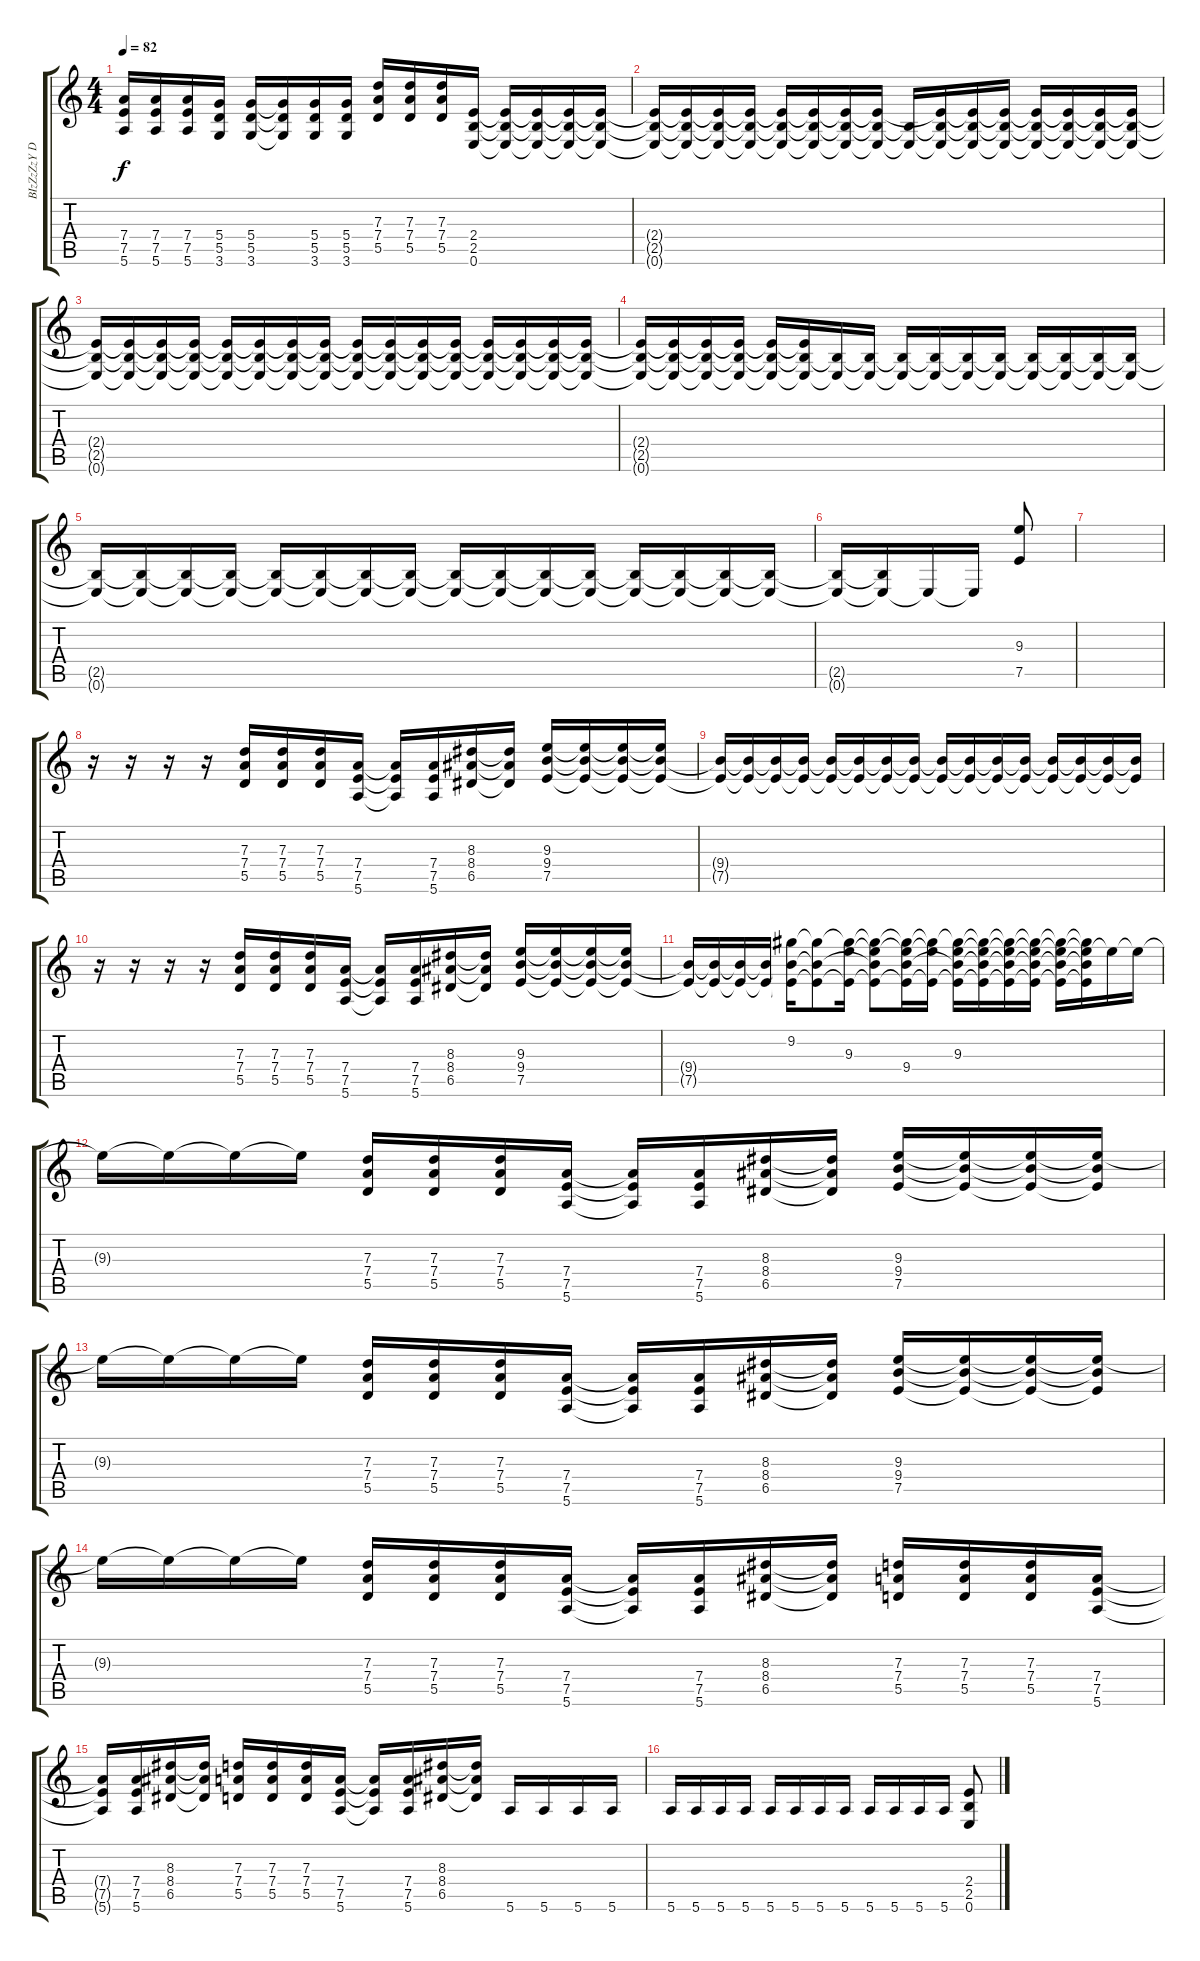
\track ("BIzZzZzY Dd" "BIzZzZzY D") {instrument distortionguitar}
\staff {score tabs}
\tuning (E4 B3 G3 D3 A2 E2) {hide}
\ts (4 4)
\tempo 82
\clef g2
\ks c
(7.4 7.5 5.6).16{dy f} (7.4 7.5 5.6).16 (7.4 7.5 5.6).16 (5.4 5.5 3.6).16 (5.4 5.5 3.6).16 (5.4{t} 5.5{t} 3.6{t}).16 (5.4 5.5 3.6).16 (5.4 5.5 3.6).16 (7.3 7.4 5.5).16 (7.3 7.4 5.5).16 (7.3 7.4 5.5).16 (2.4 2.5 0.6).16 (2.4{t} 2.5{t} 0.6{t}).16 (2.4{t} 2.5{t} 0.6{t}).16 (2.4{t} 2.5{t} 0.6{t}).16 (2.4{t} 2.5{t} 0.6{t}).16 |
(2.4{t} 2.5{t} 0.6{t}).16 (2.4{t} 2.5{t} 0.6{t}).16 (2.4{t} 2.5{t} 0.6{t}).16 (2.4{t} 2.5{t} 0.6{t}).16 (2.4{t} 2.5{t} 0.6{t}).16 (2.4{t} 2.5{t} 0.6{t}).16 (2.4{t} 2.5{t} 0.6{t}).16 (2.4{t} 2.5{t} 0.6{t}).16 (2.5{t} 0.6{t}).16 (2.4{t} 2.5{t} 0.6{t}).16 (2.4{t} 2.5{t} 0.6{t}).16 (2.4{t} 2.5{t} 0.6{t}).16 (2.4{t} 2.5{t} 0.6{t}).16 (2.4{t} 2.5{t} 0.6{t}).16 (2.4{t} 2.5{t} 0.6{t}).16 (2.4{t} 2.5{t} 0.6{t}).16 |
(2.4{t} 2.5{t} 0.6{t}).16 (2.4{t} 2.5{t} 0.6{t}).16 (2.4{t} 2.5{t} 0.6{t}).16 (2.4{t} 2.5{t} 0.6{t}).16 (2.4{t} 2.5{t} 0.6{t}).16 (2.4{t} 2.5{t} 0.6{t}).16 (2.4{t} 2.5{t} 0.6{t}).16 (2.4{t} 2.5{t} 0.6{t}).16 (2.4{t} 2.5{t} 0.6{t}).16 (2.4{t} 2.5{t} 0.6{t}).16 (2.4{t} 2.5{t} 0.6{t}).16 (2.4{t} 2.5{t} 0.6{t}).16 (2.4{t} 2.5{t} 0.6{t}).16 (2.4{t} 2.5{t} 0.6{t}).16 (2.4{t} 2.5{t} 0.6{t}).16 (2.4{t} 2.5{t} 0.6{t}).16 |
(2.4{t} 2.5{t} 0.6{t}).16 (2.4{t} 2.5{t} 0.6{t}).16 (2.4{t} 2.5{t} 0.6{t}).16 (2.4{t} 2.5{t} 0.6{t}).16 (2.4{t} 2.5{t} 0.6{t}).16 (2.4{t} 2.5{t} 0.6{t}).16 (2.5{t} 0.6{t}).16 (2.5{t} 0.6{t}).16 (2.5{t} 0.6{t}).16 (2.5{t} 0.6{t}).16 (2.5{t} 0.6{t}).16 (2.5{t} 0.6{t}).16 (2.5{t} 0.6{t}).16 (2.5{t} 0.6{t}).16 (2.5{t} 0.6{t}).16 (2.5{t} 0.6{t}).16 |
(2.5{t} 0.6{t}).16 (2.5{t} 0.6{t}).16 (2.5{t} 0.6{t}).16 (2.5{t} 0.6{t}).16 (2.5{t} 0.6{t}).16 (2.5{t} 0.6{t}).16 (2.5{t} 0.6{t}).16 (2.5{t} 0.6{t}).16 (2.5{t} 0.6{t}).16 (2.5{t} 0.6{t}).16 (2.5{t} 0.6{t}).16 (2.5{t} 0.6{t}).16 (2.5{t} 0.6{t}).16 (2.5{t} 0.6{t}).16 (2.5{t} 0.6{t}).16 (2.5{t} 0.6{t}).16 |
(2.5{t} 0.6{t}).16 (2.5{t} 0.6{t}).16 0.6{t}.16 0.6{t}.16 (9.3 7.5).8 |
|
r.16 r.16 r.16 r.16 (7.3 7.4 5.5).16 (7.3 7.4 5.5).16 (7.3 7.4 5.5).16 (7.4 7.5 5.6).16 (7.4{t} 7.5{t} 5.6{t}).16 (7.4 7.5 5.6).16 (8.3 8.4 6.5).16 (8.3{t} 8.4{t} 6.5{t}).16 (9.3 9.4 7.5).16 (9.3{t} 9.4{t} 7.5{t}).16 (9.3{t} 9.4{t} 7.5{t}).16 (9.3{t} 9.4{t} 7.5{t}).16 |
(9.4{t} 7.5{t}).16 (9.4{t} 7.5{t}).16 (9.4{t} 7.5{t}).16 (9.4{t} 7.5{t}).16 (9.4{t} 7.5{t}).16 (9.4{t} 7.5{t}).16 (9.4{t} 7.5{t}).16 (9.4{t} 7.5{t}).16 (9.4{t} 7.5{t}).16 (9.4{t} 7.5{t}).16 (9.4{t} 7.5{t}).16 (9.4{t} 7.5{t}).16 (9.4{t} 7.5{t}).16 (9.4{t} 7.5{t}).16 (9.4{t} 7.5{t}).16 (9.4{t} 7.5{t}).16 |
r.16 r.16 r.16 r.16 (7.3 7.4 5.5).16 (7.3 7.4 5.5).16 (7.3 7.4 5.5).16 (7.4 7.5 5.6).16 (7.4{t} 7.5{t} 5.6{t}).16 (7.4 7.5 5.6).16 (8.3 8.4 6.5).16 (8.3{t} 8.4{t} 6.5{t}).16 (9.3 9.4 7.5).16 (9.3{t} 9.4{t} 7.5{t}).16 (9.3{t} 9.4{t} 7.5{t}).16 (9.3{t} 9.4{t} 7.5{t}).16 |
(9.4{t} 7.5{t}).16 (9.4{t} 7.5{t}).16 (9.4{t} 7.5{t}).16 (9.4{t} 7.5{t}).16 (9.2 9.4{t} 7.5{t}).16 (9.2{t} 9.4{t} 7.5{t}).8 (9.2{t} 9.3 7.5{t}).16 (9.2{t} 9.3{t} 9.4{t} 7.5{t}).8 (9.2{t} 9.3{t} 9.4 7.5{t}).16 (9.2{t} 9.3{t} 7.5{t}).16 (9.2{t} 9.3 9.4{t} 7.5{t}).16 (9.2{t} 9.3{t} 9.4{t} 7.5{t}).16 (9.2{t} 9.3{t} 9.4{t} 7.5{t}).16 (9.2{t} 9.3{t} 9.4{t} 7.5{t}).16 (9.2{t} 9.3{t} 9.4{t} 7.5{t}).16 (9.2{t} 9.3{t} 9.4{t} 7.5{t}).16 9.3{t}.16 9.3{t}.16 |
9.3{t}.16 9.3{t}.16 9.3{t}.16 9.3{t}.16 (7.3 7.4 5.5).16 (7.3 7.4 5.5).16 (7.3 7.4 5.5).16 (7.4 7.5 5.6).16 (7.4{t} 7.5{t} 5.6{t}).16 (7.4 7.5 5.6).16 (8.3 8.4 6.5).16 (8.3{t} 8.4{t} 6.5{t}).16 (9.3 9.4 7.5).16 (9.3{t} 9.4{t} 7.5{t}).16 (9.3{t} 9.4{t} 7.5{t}).16 (9.3{t} 9.4{t} 7.5{t}).16 |
9.3{t}.16 9.3{t}.16 9.3{t}.16 9.3{t}.16 (7.3 7.4 5.5).16 (7.3 7.4 5.5).16 (7.3 7.4 5.5).16 (7.4 7.5 5.6).16 (7.4{t} 7.5{t} 5.6{t}).16 (7.4 7.5 5.6).16 (8.3 8.4 6.5).16 (8.3{t} 8.4{t} 6.5{t}).16 (9.3 9.4 7.5).16 (9.3{t} 9.4{t} 7.5{t}).16 (9.3{t} 9.4{t} 7.5{t}).16 (9.3{t} 9.4{t} 7.5{t}).16 |
9.3{t}.16 9.3{t}.16 9.3{t}.16 9.3{t}.16 (7.3 7.4 5.5).16 (7.3 7.4 5.5).16 (7.3 7.4 5.5).16 (7.4 7.5 5.6).16 (7.4{t} 7.5{t} 5.6{t}).16 (7.4 7.5 5.6).16 (8.3 8.4 6.5).16 (8.3{t} 8.4{t} 6.5{t}).16 (7.3 7.4 5.5).16 (7.3 7.4 5.5).16 (7.3 7.4 5.5).16 (7.4 7.5 5.6).16 |
(7.4{t} 7.5{t} 5.6{t}).16 (7.4 7.5 5.6).16 (8.3 8.4 6.5).16 (8.3{t} 8.4{t} 6.5{t}).16 (7.3 7.4 5.5).16 (7.3 7.4 5.5).16 (7.3 7.4 5.5).16 (7.4 7.5 5.6).16 (7.4{t} 7.5{t} 5.6{t}).16 (7.4 7.5 5.6).16 (8.3 8.4 6.5).16 (8.3{t} 8.4{t} 6.5{t}).16 5.6.16 5.6.16 5.6.16 5.6.16 |
5.6.16 5.6.16 5.6.16 5.6.16 5.6.16 5.6.16 5.6.16 5.6.16 5.6.16 5.6.16 5.6.16 5.6.16 (2.4 2.5 0.6).8
